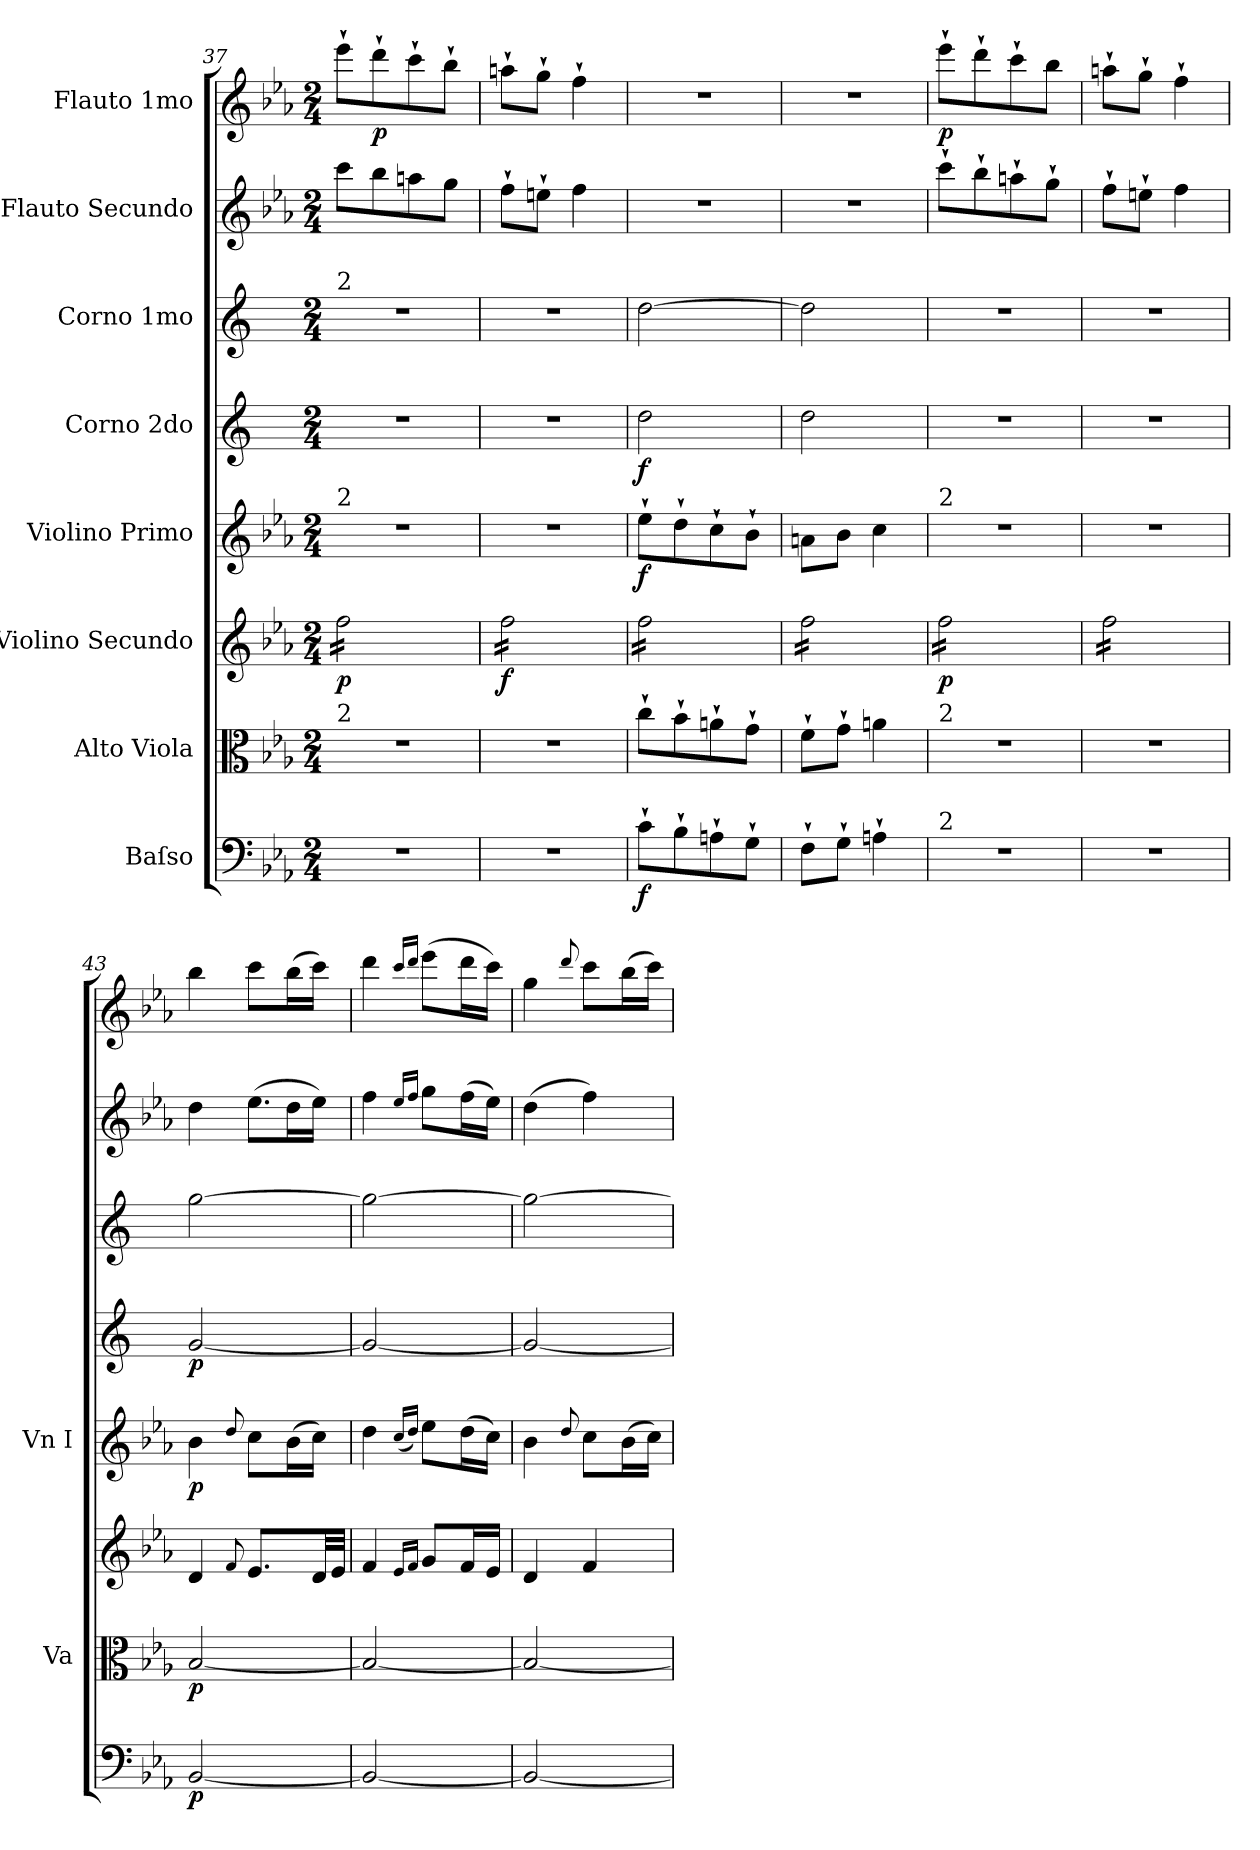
**kern	**dynam	**kern	**dynam	**kern	**dynam	**kern	**dynam	**kern	**dynam	**kern	**kern	**kern	**dynam
*part8	*part8	*part7	*part7	*part6	*part6	*part5	*part5	*part4	*part4	*part3	*part2	*part1	*part1
*staff8	*staff8	*staff7	*staff7	*staff6	*staff6	*staff5	*staff5	*staff4	*staff4	*staff3	*staff2	*staff1	*staff1
*I"Baſso	*	*I"Alto Viola	*	*I"Violino Secundo	*	*I"Violino Primo	*	*I"Corno 2do	*	*I"Corno 1mo	*I"Flauto Secundo	*I"Flauto 1mo	*
*	*	*I'Va	*	*	*	*I'Vn I	*	*	*	*	*	*	*
*clefF4	*	*clefC3	*	*clefG2	*	*clefG2	*	*clefG2	*	*clefG2	*clefG2	*clefG2	*
*	*	*	*	*	*	*	*	*ITrd5c9	*	*ITrd5c9	*	*	*
*k[b-e-a-]	*	*k[b-e-a-]	*	*k[b-e-a-]	*	*k[b-e-a-]	*	*k[b-e-a-]	*	*k[b-e-a-]	*k[b-e-a-]	*k[b-e-a-]	*
*M2/4	*	*M2/4	*	*M2/4	*	*M2/4	*	*M2/4	*	*M2/4	*M2/4	*M2/4	*
=37	=37	=37	=37	=37	=37	=37	=37	=37	=37	=37	=37	=37	=37
!	!	!	!	!	!	!	!	!	!	!LO:TX:a:t=2	!	!	!
!	!	!	!	!	!	!LO:TX:a:t=2	!	!	!	!	!	!	!
!	!	!LO:TX:a:t=2	!	!	!	!	!	!	!	!	!	!	!
*	*	*	*	*tremolo	*	*	*	*	*	*	*	*	*
2r	.	2r	.	16ff\LL	p	2r	.	2r	.	2r	8ccc\L	8eee-`\L	.
.	.	.	.	16ff\	.	.	.	.	.	.	.	.	.
.	.	.	.	16ff\	.	.	.	.	.	.	8bb-\	8ddd`\	p
.	.	.	.	16ff\	.	.	.	.	.	.	.	.	.
.	.	.	.	16ff\	.	.	.	.	.	.	8aan\	8ccc`\	.
.	.	.	.	16ff\	.	.	.	.	.	.	.	.	.
.	.	.	.	16ff\	.	.	.	.	.	.	8gg\J	8bb-`\J	.
.	.	.	.	16ff\JJ	.	.	.	.	.	.	.	.	.
=38	=38	=38	=38	=38	=38	=38	=38	=38	=38	=38	=38	=38	=38
2r	.	2r	.	16ff\LL	f	2r	.	2r	.	2r	8ff`\L	8aan`\L	.
.	.	.	.	16ff\	.	.	.	.	.	.	.	.	.
.	.	.	.	16ff\	.	.	.	.	.	.	8een`\J	8gg`\J	.
.	.	.	.	16ff\	.	.	.	.	.	.	.	.	.
.	.	.	.	16ff\	.	.	.	.	.	.	4ff\	4ff`\	.
.	.	.	.	16ff\	.	.	.	.	.	.	.	.	.
.	.	.	.	16ff\	.	.	.	.	.	.	.	.	.
.	.	.	.	16ff\JJ	.	.	.	.	.	.	.	.	.
=39	=39	=39	=39	=39	=39	=39	=39	=39	=39	=39	=39	=39	=39
8c`\L	f	8cc`\L	.	16ff\LL	.	8ee-`\L	f	2f\	f	[2f\	2r	2r	.
.	.	.	.	16ff\	.	.	.	.	.	.	.	.	.
8B-`\	.	8b-`\	.	16ff\	.	8dd`\	.	.	.	.	.	.	.
.	.	.	.	16ff\	.	.	.	.	.	.	.	.	.
8An`\	.	8an`\	.	16ff\	.	8cc`\	.	.	.	.	.	.	.
.	.	.	.	16ff\	.	.	.	.	.	.	.	.	.
8G`\J	.	8g`\J	.	16ff\	.	8b-`\J	.	.	.	.	.	.	.
.	.	.	.	16ff\JJ	.	.	.	.	.	.	.	.	.
=40	=40	=40	=40	=40	=40	=40	=40	=40	=40	=40	=40	=40	=40
8F`\L	.	8f`\L	.	16ff\LL	.	8an\L	.	2f\	.	2f\]	2r	2r	.
.	.	.	.	16ff\	.	.	.	.	.	.	.	.	.
8G`\J	.	8g`\J	.	16ff\	.	8b-\J	.	.	.	.	.	.	.
.	.	.	.	16ff\	.	.	.	.	.	.	.	.	.
4An`\	.	4an\	.	16ff\	.	4cc\	.	.	.	.	.	.	.
.	.	.	.	16ff\	.	.	.	.	.	.	.	.	.
.	.	.	.	16ff\	.	.	.	.	.	.	.	.	.
.	.	.	.	16ff\JJ	.	.	.	.	.	.	.	.	.
=41	=41	=41	=41	=41	=41	=41	=41	=41	=41	=41	=41	=41	=41
!	!	!	!	!	!	!LO:TX:a:t=2	!	!	!	!	!	!	!
!	!	!LO:TX:a:t=2	!	!	!	!	!	!	!	!	!	!	!
!LO:TX:a:t=2	!	!	!	!	!	!	!	!	!	!	!	!	!
2r	.	2r	.	16ff\LL	p	2r	.	2r	.	2r	8ccc`\L	8eee-`\L	p
.	.	.	.	16ff\	.	.	.	.	.	.	.	.	.
.	.	.	.	16ff\	.	.	.	.	.	.	8bb-`\	8ddd`\	.
.	.	.	.	16ff\	.	.	.	.	.	.	.	.	.
.	.	.	.	16ff\	.	.	.	.	.	.	8aan`\	8ccc`\	.
.	.	.	.	16ff\	.	.	.	.	.	.	.	.	.
.	.	.	.	16ff\	.	.	.	.	.	.	8gg`\J	8bb-\J	.
.	.	.	.	16ff\JJ	.	.	.	.	.	.	.	.	.
=42	=42	=42	=42	=42	=42	=42	=42	=42	=42	=42	=42	=42	=42
2r	.	2r	.	16ff\LL	.	2r	.	2r	.	2r	8ff`\L	8aan`\L	.
.	.	.	.	16ff\	.	.	.	.	.	.	.	.	.
.	.	.	.	16ff\	.	.	.	.	.	.	8een`\J	8gg`\J	.
.	.	.	.	16ff\	.	.	.	.	.	.	.	.	.
.	.	.	.	16ff\	.	.	.	.	.	.	4ff\	4ff`\	.
.	.	.	.	16ff\	.	.	.	.	.	.	.	.	.
.	.	.	.	16ff\	.	.	.	.	.	.	.	.	.
.	.	.	.	16ff\JJ	.	.	.	.	.	.	.	.	.
*	*	*	*	*Xtremolo	*	*	*	*	*	*	*	*	*
=43	=43	=43	=43	=43	=43	=43	=43	=43	=43	=43	=43	=43	=43
[>2BB-/	p	[2B-/	p	4d/	.	4b-\	p	[2B-/	p	[2b-\	4dd\	4bb-\	.
.	.	.	.	8qqf/	.	8qqdd/	.	.	.	.	.	.	.
!	!	!	!	!	!	!	!	!	!	!	!LO:N:vis=8.	!	!
.	.	.	.	8.e-/L	.	8cc\L	.	.	.	.	(8ee-\L	8ccc\L	.
.	.	.	.	.	.	(16b-\L	.	.	.	.	16dd\L	(16bb-\L	.
.	.	.	.	32d/LL	.	16cc\JJ)	.	.	.	.	16ee-\JJ)	16ccc\JJ)	.
.	.	.	.	32e-/JJJ	.	.	.	.	.	.	.	.	.
=44	=44	=44	=44	=44	=44	=44	=44	=44	=44	=44	=44	=44	=44
2BB-/_>	.	2B-/_	.	4f/	.	4dd\	.	2B-/_	.	2b-\_	4ff\	4ddd\	.
.	.	.	.	16qqe-/LL	.	(16qqcc/LL	.	.	.	.	16qqee-/LL	16qqccc/LL	.
.	.	.	.	16qqf/JJ	.	16qqdd/JJ)	.	.	.	.	16qqff/JJ	16qqddd/JJ	.
.	.	.	.	8g/L	.	8ee-\L	.	.	.	.	8gg\L	(8eee-\L	.
.	.	.	.	16f/L	.	(16dd\L	.	.	.	.	(16ff\L	16ddd\L	.
.	.	.	.	16e-/JJ	.	16cc\JJ)	.	.	.	.	16ee-\JJ)	16ccc\JJ)	.
=45	=45	=45	=45	=45	=45	=45	=45	=45	=45	=45	=45	=45	=45
2BB-/_>	.	2B-/_	.	4d/	.	4b-\	.	2B-/_	.	2b-\_	(4dd\	4gg\	.
.	.	.	.	.	.	8qqdd/	.	.	.	.	.	8qqddd/	.
.	.	.	.	4f/	.	8cc\L	.	.	.	.	4ff\)	8ccc\L	.
.	.	.	.	.	.	(16b-\L	.	.	.	.	.	(16bb-\L	.
.	.	.	.	.	.	16cc\JJ)	.	.	.	.	.	16ccc\JJ)	.
=	=	=	=	=	=	=	=	=	=	=	=	=	=
*-	*-	*-	*-	*-	*-	*-	*-	*-	*-	*-	*-	*-	*-
